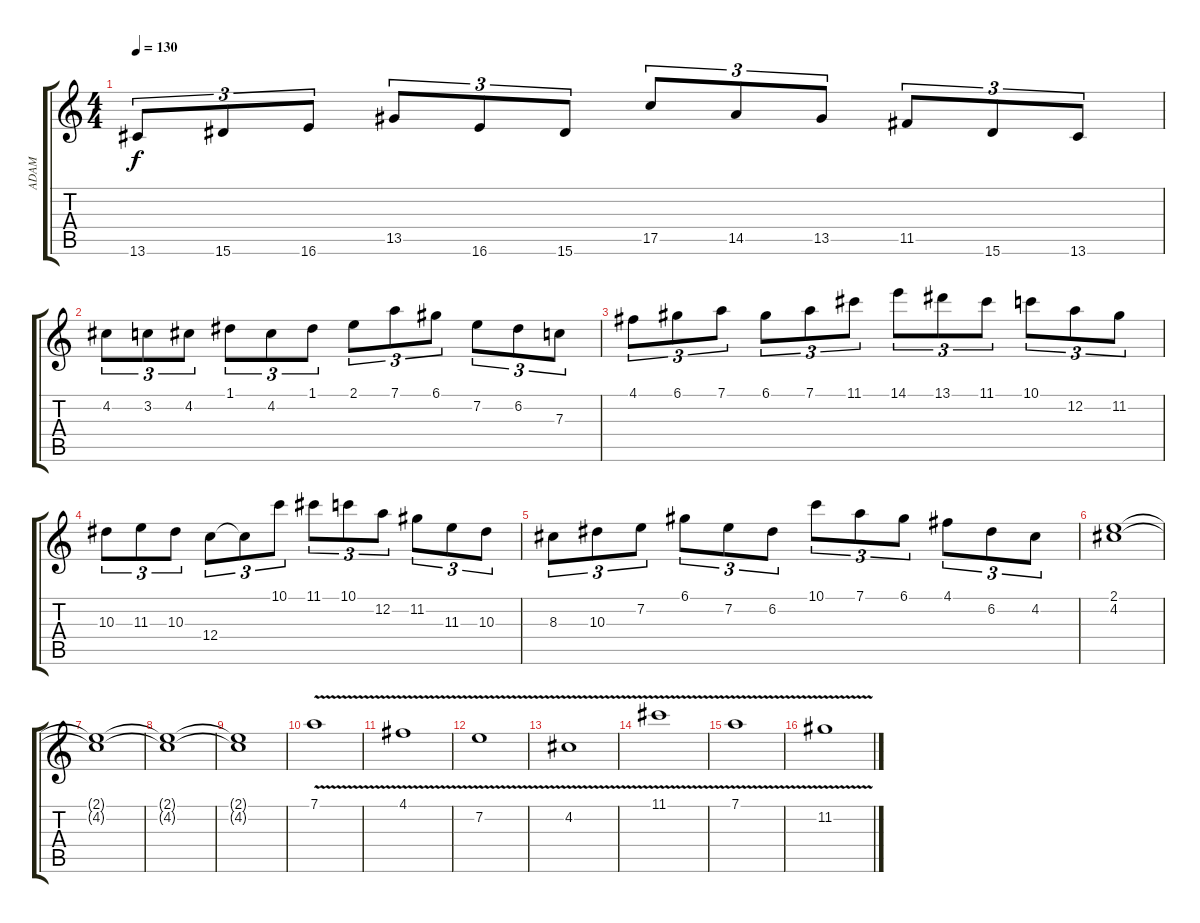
\track ("ADAM" "ADAM") {instrument overdrivenguitar}
\staff {score tabs}
\tuning (D4 A3 F3 C3 G2 C2) {hide}
\ts (4 4)
\tempo 130
\clef g2
\ks c
13.6.8{tu (3 2) dy f} 15.6.8{tu (3 2)} 16.6.8{tu (3 2)} 13.5.8{tu (3 2)} 16.6.8{tu (3 2)} 15.6.8{tu (3 2)} 17.5.8{tu (3 2)} 14.5.8{tu (3 2)} 13.5.8{tu (3 2)} 11.5.8{tu (3 2)} 15.6.8{tu (3 2)} 13.6.8{tu (3 2)} |
4.2.8{tu (3 2)} 3.2.8{tu (3 2)} 4.2.8{tu (3 2)} 1.1.8{tu (3 2)} 4.2.8{tu (3 2)} 1.1.8{tu (3 2)} 2.1.8{tu (3 2)} 7.1.8{tu (3 2)} 6.1.8{tu (3 2)} 7.2.8{tu (3 2)} 6.2.8{tu (3 2)} 7.3.8{tu (3 2)} |
4.1.8{tu (3 2)} 6.1.8{tu (3 2)} 7.1.8{tu (3 2)} 6.1.8{tu (3 2)} 7.1.8{tu (3 2)} 11.1.8{tu (3 2)} 14.1.8{tu (3 2)} 13.1.8{tu (3 2)} 11.1.8{tu (3 2)} 10.1.8{tu (3 2)} 12.2.8{tu (3 2)} 11.2.8{tu (3 2)} |
10.3.8{tu (3 2)} 11.3.8{tu (3 2)} 10.3.8{tu (3 2)} 12.4.8{tu (3 2)} 12.4{t}.8{tu (3 2)} 10.1.8{tu (3 2)} 11.1.8{tu (3 2)} 10.1.8{tu (3 2)} 12.2.8{tu (3 2)} 11.2.8{tu (3 2)} 11.3.8{tu (3 2)} 10.3.8{tu (3 2)} |
8.3.8{tu (3 2)} 10.3.8{tu (3 2)} 7.2.8{tu (3 2)} 6.1.8{tu (3 2)} 7.2.8{tu (3 2)} 6.2.8{tu (3 2)} 10.1.8{tu (3 2)} 7.1.8{tu (3 2)} 6.1.8{tu (3 2)} 4.1.8{tu (3 2)} 6.2.8{tu (3 2)} 4.2.8{tu (3 2)} |
(2.1 4.2).1 |
(2.1{t} 4.2{t}).1 |
(2.1{t} 4.2{t}).1 |
(2.1{t} 4.2{t}).1 |
7.1{v}.1 |
4.1{v}.1 |
7.2{v}.1 |
4.2{v}.1 |
11.1{v}.1 |
7.1{v}.1 |
11.2{v}.1
